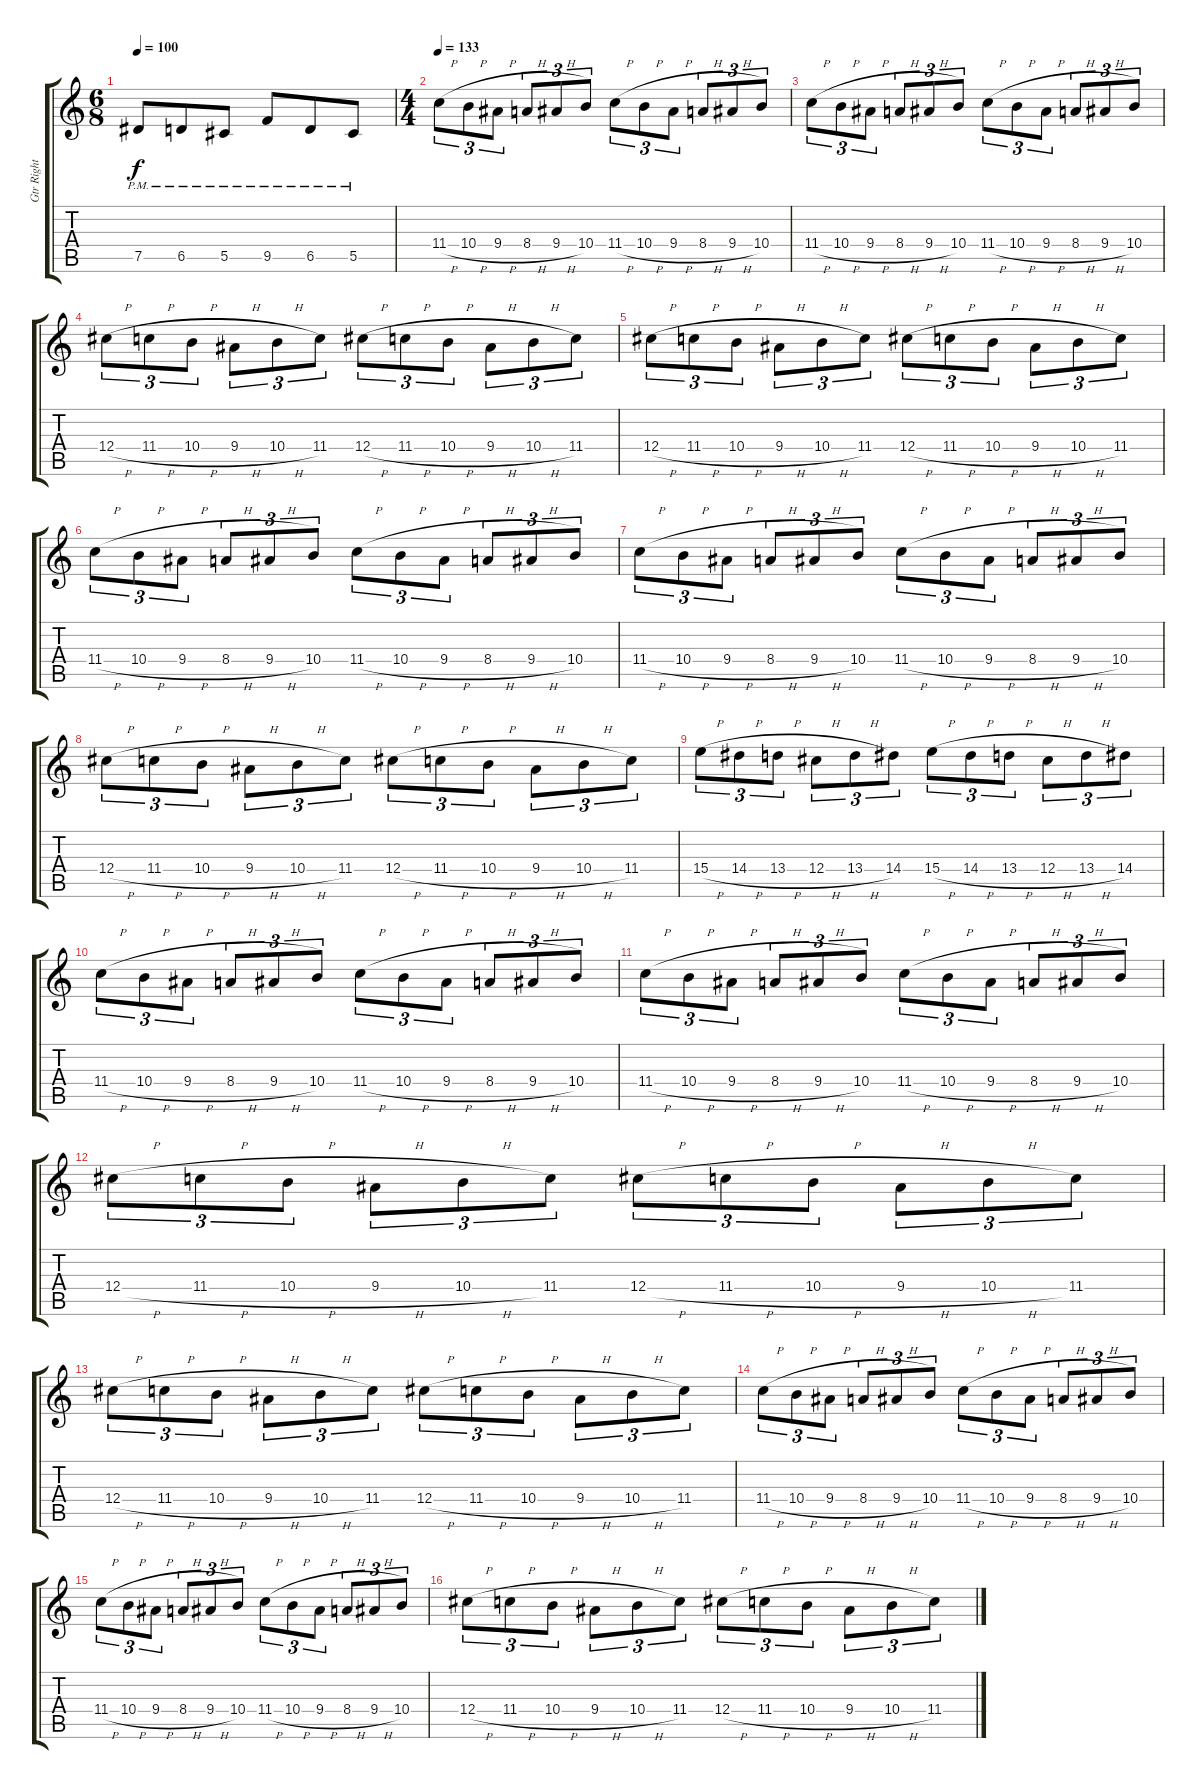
\track ("Gtr Right" "Gtr Right") {instrument distortionguitar}
\staff {score tabs}
\tuning (Eb4 Bb3 Gb3 Db3 Ab2 Eb2) {hide}
\ts (6 8)
\tempo 100
\clef g2
\ks c
7.5{pm}.8{dy f} 6.5{pm}.8 5.5{pm}.8 9.5{pm}.8 6.5{pm}.8 5.5{pm}.8 |
\ts (4 4)
\tempo 133
11.4{h}.8{tu (3 2)} 10.4{h}.8{tu (3 2)} 9.4{h}.8{tu (3 2)} 8.4{h}.8{tu (3 2)} 9.4{h}.8{tu (3 2)} 10.4.8{tu (3 2)} 11.4{h}.8{tu (3 2)} 10.4{h}.8{tu (3 2)} 9.4{h}.8{tu (3 2)} 8.4{h}.8{tu (3 2)} 9.4{h}.8{tu (3 2)} 10.4.8{tu (3 2)} |
11.4{h}.8{tu (3 2)} 10.4{h}.8{tu (3 2)} 9.4{h}.8{tu (3 2)} 8.4{h}.8{tu (3 2)} 9.4{h}.8{tu (3 2)} 10.4.8{tu (3 2)} 11.4{h}.8{tu (3 2)} 10.4{h}.8{tu (3 2)} 9.4{h}.8{tu (3 2)} 8.4{h}.8{tu (3 2)} 9.4{h}.8{tu (3 2)} 10.4.8{tu (3 2)} |
12.4{h}.8{tu (3 2)} 11.4{h}.8{tu (3 2)} 10.4{h}.8{tu (3 2)} 9.4{h}.8{tu (3 2)} 10.4{h}.8{tu (3 2)} 11.4.8{tu (3 2)} 12.4{h}.8{tu (3 2)} 11.4{h}.8{tu (3 2)} 10.4{h}.8{tu (3 2)} 9.4{h}.8{tu (3 2)} 10.4{h}.8{tu (3 2)} 11.4.8{tu (3 2)} |
12.4{h}.8{tu (3 2)} 11.4{h}.8{tu (3 2)} 10.4{h}.8{tu (3 2)} 9.4{h}.8{tu (3 2)} 10.4{h}.8{tu (3 2)} 11.4.8{tu (3 2)} 12.4{h}.8{tu (3 2)} 11.4{h}.8{tu (3 2)} 10.4{h}.8{tu (3 2)} 9.4{h}.8{tu (3 2)} 10.4{h}.8{tu (3 2)} 11.4.8{tu (3 2)} |
11.4{h}.8{tu (3 2)} 10.4{h}.8{tu (3 2)} 9.4{h}.8{tu (3 2)} 8.4{h}.8{tu (3 2)} 9.4{h}.8{tu (3 2)} 10.4.8{tu (3 2)} 11.4{h}.8{tu (3 2)} 10.4{h}.8{tu (3 2)} 9.4{h}.8{tu (3 2)} 8.4{h}.8{tu (3 2)} 9.4{h}.8{tu (3 2)} 10.4.8{tu (3 2)} |
11.4{h}.8{tu (3 2)} 10.4{h}.8{tu (3 2)} 9.4{h}.8{tu (3 2)} 8.4{h}.8{tu (3 2)} 9.4{h}.8{tu (3 2)} 10.4.8{tu (3 2)} 11.4{h}.8{tu (3 2)} 10.4{h}.8{tu (3 2)} 9.4{h}.8{tu (3 2)} 8.4{h}.8{tu (3 2)} 9.4{h}.8{tu (3 2)} 10.4.8{tu (3 2)} |
12.4{h}.8{tu (3 2)} 11.4{h}.8{tu (3 2)} 10.4{h}.8{tu (3 2)} 9.4{h}.8{tu (3 2)} 10.4{h}.8{tu (3 2)} 11.4.8{tu (3 2)} 12.4{h}.8{tu (3 2)} 11.4{h}.8{tu (3 2)} 10.4{h}.8{tu (3 2)} 9.4{h}.8{tu (3 2)} 10.4{h}.8{tu (3 2)} 11.4.8{tu (3 2)} |
15.4{h}.8{tu (3 2)} 14.4{h}.8{tu (3 2)} 13.4{h}.8{tu (3 2)} 12.4{h}.8{tu (3 2)} 13.4{h}.8{tu (3 2)} 14.4.8{tu (3 2)} 15.4{h}.8{tu (3 2)} 14.4{h}.8{tu (3 2)} 13.4{h}.8{tu (3 2)} 12.4{h}.8{tu (3 2)} 13.4{h}.8{tu (3 2)} 14.4.8{tu (3 2)} |
11.4{h}.8{tu (3 2)} 10.4{h}.8{tu (3 2)} 9.4{h}.8{tu (3 2)} 8.4{h}.8{tu (3 2)} 9.4{h}.8{tu (3 2)} 10.4.8{tu (3 2)} 11.4{h}.8{tu (3 2)} 10.4{h}.8{tu (3 2)} 9.4{h}.8{tu (3 2)} 8.4{h}.8{tu (3 2)} 9.4{h}.8{tu (3 2)} 10.4.8{tu (3 2)} |
11.4{h}.8{tu (3 2)} 10.4{h}.8{tu (3 2)} 9.4{h}.8{tu (3 2)} 8.4{h}.8{tu (3 2)} 9.4{h}.8{tu (3 2)} 10.4.8{tu (3 2)} 11.4{h}.8{tu (3 2)} 10.4{h}.8{tu (3 2)} 9.4{h}.8{tu (3 2)} 8.4{h}.8{tu (3 2)} 9.4{h}.8{tu (3 2)} 10.4.8{tu (3 2)} |
12.4{h}.8{tu (3 2)} 11.4{h}.8{tu (3 2)} 10.4{h}.8{tu (3 2)} 9.4{h}.8{tu (3 2)} 10.4{h}.8{tu (3 2)} 11.4.8{tu (3 2)} 12.4{h}.8{tu (3 2)} 11.4{h}.8{tu (3 2)} 10.4{h}.8{tu (3 2)} 9.4{h}.8{tu (3 2)} 10.4{h}.8{tu (3 2)} 11.4.8{tu (3 2)} |
12.4{h}.8{tu (3 2)} 11.4{h}.8{tu (3 2)} 10.4{h}.8{tu (3 2)} 9.4{h}.8{tu (3 2)} 10.4{h}.8{tu (3 2)} 11.4.8{tu (3 2)} 12.4{h}.8{tu (3 2)} 11.4{h}.8{tu (3 2)} 10.4{h}.8{tu (3 2)} 9.4{h}.8{tu (3 2)} 10.4{h}.8{tu (3 2)} 11.4.8{tu (3 2)} |
11.4{h}.8{tu (3 2)} 10.4{h}.8{tu (3 2)} 9.4{h}.8{tu (3 2)} 8.4{h}.8{tu (3 2)} 9.4{h}.8{tu (3 2)} 10.4.8{tu (3 2)} 11.4{h}.8{tu (3 2)} 10.4{h}.8{tu (3 2)} 9.4{h}.8{tu (3 2)} 8.4{h}.8{tu (3 2)} 9.4{h}.8{tu (3 2)} 10.4.8{tu (3 2)} |
11.4{h}.8{tu (3 2)} 10.4{h}.8{tu (3 2)} 9.4{h}.8{tu (3 2)} 8.4{h}.8{tu (3 2)} 9.4{h}.8{tu (3 2)} 10.4.8{tu (3 2)} 11.4{h}.8{tu (3 2)} 10.4{h}.8{tu (3 2)} 9.4{h}.8{tu (3 2)} 8.4{h}.8{tu (3 2)} 9.4{h}.8{tu (3 2)} 10.4.8{tu (3 2)} |
12.4{h}.8{tu (3 2)} 11.4{h}.8{tu (3 2)} 10.4{h}.8{tu (3 2)} 9.4{h}.8{tu (3 2)} 10.4{h}.8{tu (3 2)} 11.4.8{tu (3 2)} 12.4{h}.8{tu (3 2)} 11.4{h}.8{tu (3 2)} 10.4{h}.8{tu (3 2)} 9.4{h}.8{tu (3 2)} 10.4{h}.8{tu (3 2)} 11.4.8{tu (3 2)}
